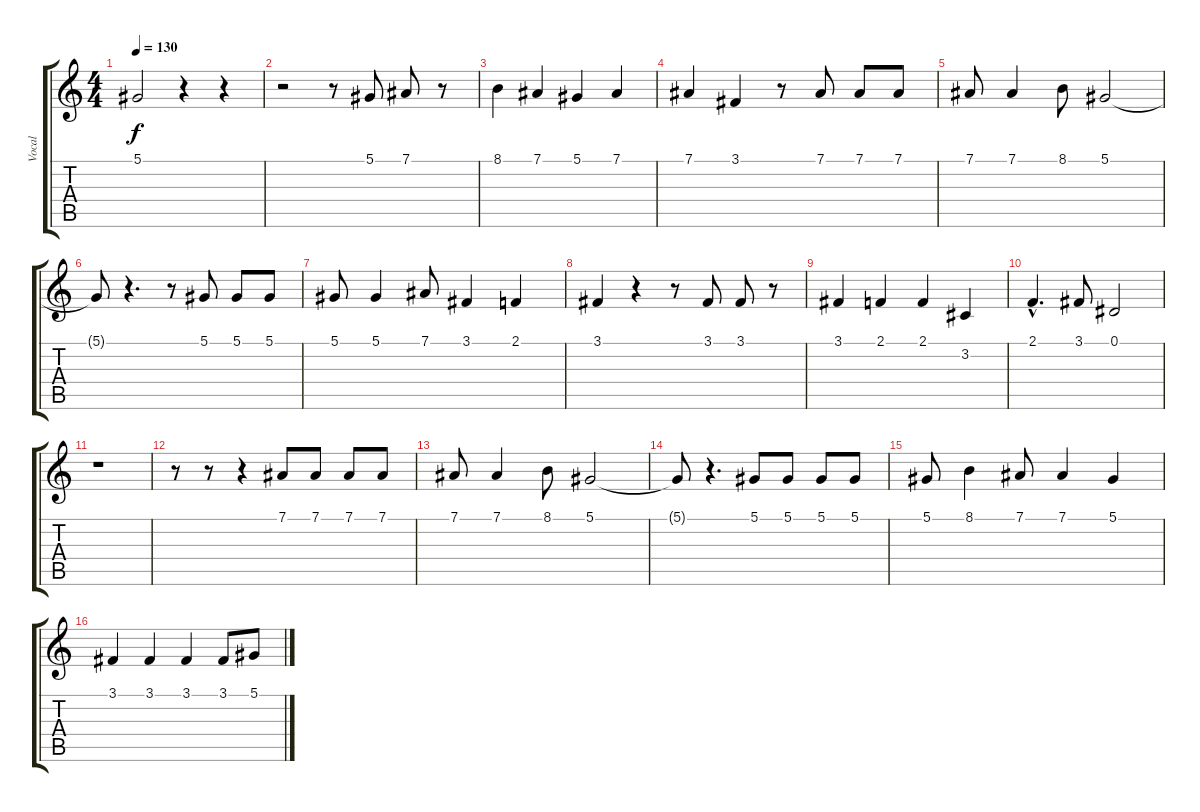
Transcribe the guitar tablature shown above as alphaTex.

\track ("Vocal" "Vocal") {instrument frenchhorn}
\staff {score tabs}
\tuning (Eb4 Bb3 Gb3 Db3 Ab2 Eb2) {hide}
\ts (4 4)
\tempo 130
\clef g2
\ks c
5.1.2{dy f} r.4 r.4 |
r.2 r.8 5.1.8 7.1.8 r.8 |
8.1.4 7.1.4 5.1.4 7.1.4 |
7.1.4 3.1.4 r.8 7.1.8 7.1.8 7.1.8 |
7.1.8 7.1.4 8.1.8 5.1.2 |
5.1{t}.8 r.4{d} r.8 5.1.8 5.1.8 5.1.8 |
5.1.8 5.1.4 7.1.8 3.1.4 2.1.4 |
3.1.4 r.4 r.8 3.1.8 3.1.8 r.8 |
3.1.4 2.1.4 2.1.4 3.2.4 |
2.1{hac}.4{d} 3.1.8 0.1.2 |
r.1 |
r.8 r.8 r.4 7.1.8 7.1.8 7.1.8 7.1.8 |
7.1.8 7.1.4 8.1.8 5.1.2 |
5.1{t}.8 r.4{d} 5.1.8 5.1.8 5.1.8 5.1.8 |
5.1.8 8.1.4 7.1.8 7.1.4 5.1.4 |
3.1.4 3.1.4 3.1.4 3.1.8 5.1.8
